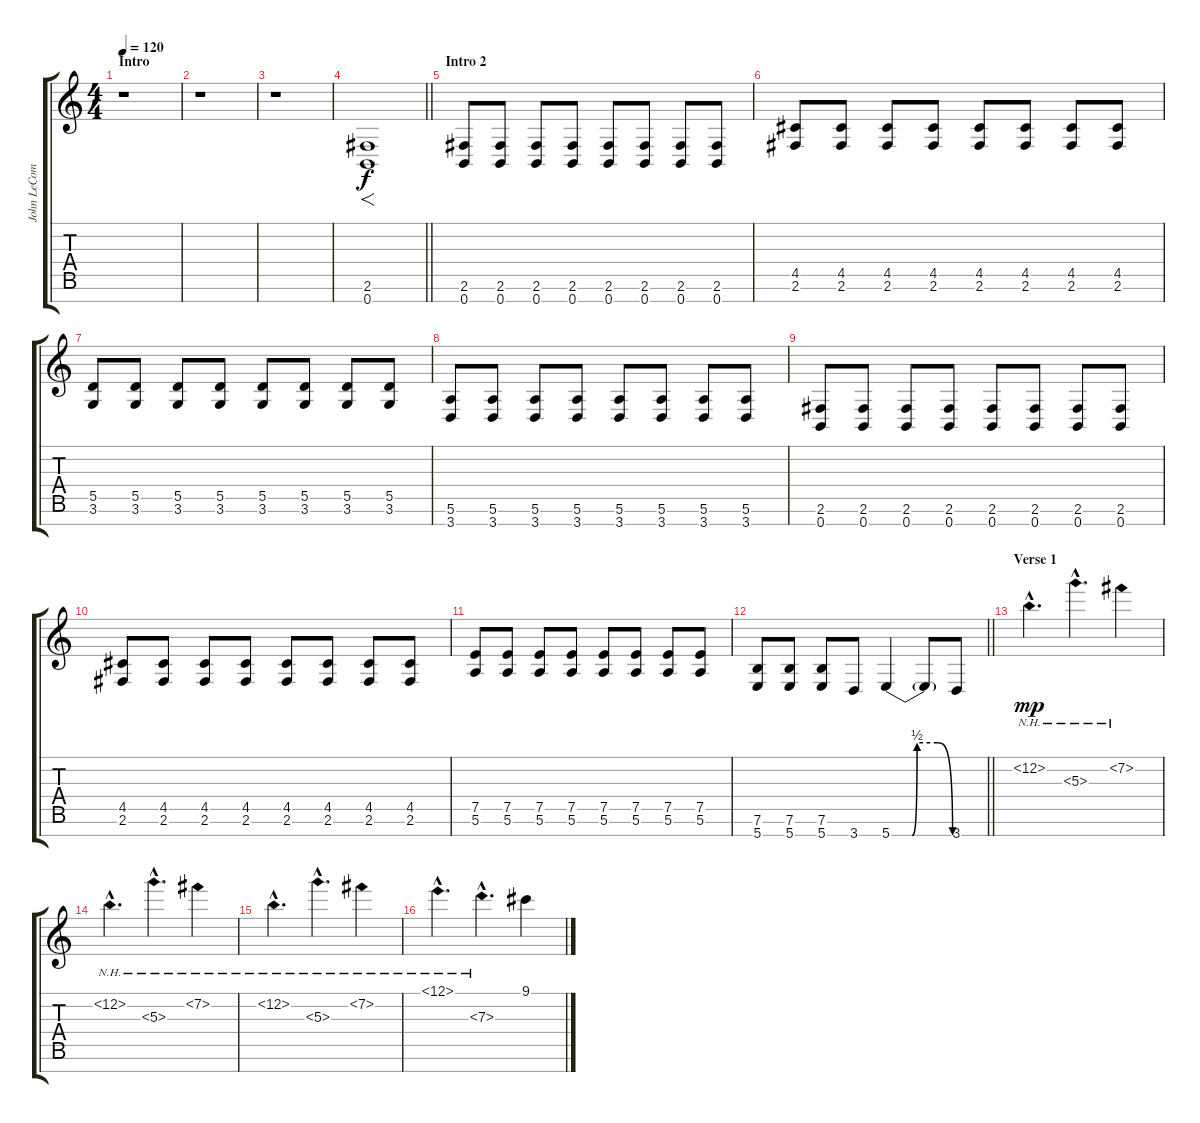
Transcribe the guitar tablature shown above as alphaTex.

\track ("John LeCompt" "John LeCom") {instrument distortionguitar}
\staff {score tabs}
\tuning (E4 B3 G3 D3 A2 E2 B1) {hide}
\ts (4 4)
\section ("" "Intro")
\tempo 120
\clef g2
\ks c
r.1{dy f instrument distortionguitar} |
r.1 |
r.1 |
\barLineRight lightlight
(2.6 0.7).1{f} |
\section ("" "Intro 2")
(2.6 0.7).8 (2.6 0.7).8 (2.6 0.7).8 (2.6 0.7).8 (2.6 0.7).8 (2.6 0.7).8 (2.6 0.7).8 (2.6 0.7).8 |
(4.5 2.6).8 (4.5 2.6).8 (4.5 2.6).8 (4.5 2.6).8 (4.5 2.6).8 (4.5 2.6).8 (4.5 2.6).8 (4.5 2.6).8 |
(5.5 3.6).8 (5.5 3.6).8 (5.5 3.6).8 (5.5 3.6).8 (5.5 3.6).8 (5.5 3.6).8 (5.5 3.6).8 (5.5 3.6).8 |
(5.6 3.7).8 (5.6 3.7).8 (5.6 3.7).8 (5.6 3.7).8 (5.6 3.7).8 (5.6 3.7).8 (5.6 3.7).8 (5.6 3.7).8 |
(2.6 0.7).8 (2.6 0.7).8 (2.6 0.7).8 (2.6 0.7).8 (2.6 0.7).8 (2.6 0.7).8 (2.6 0.7).8 (2.6 0.7).8 |
(4.5 2.6).8 (4.5 2.6).8 (4.5 2.6).8 (4.5 2.6).8 (4.5 2.6).8 (4.5 2.6).8 (4.5 2.6).8 (4.5 2.6).8 |
(7.5 5.6).8 (7.5 5.6).8 (7.5 5.6).8 (7.5 5.6).8 (7.5 5.6).8 (7.5 5.6).8 (7.5 5.6).8 (7.5 5.6).8 |
\barLineRight lightlight
(7.6 5.7).8 (7.6 5.7).8 (7.6 5.7).8 3.7.8 5.7{be (custom 0 0 20 0 25 2 45 2 60 0)}.4 5.7{t}.8 3.7.8 |
\section ("" "Verse 1")
12.2{nh hac}.4{d dy mp instrument acousticguitarsteel} 5.3{nh hac}.4{d} 7.2{nh}.4 |
12.2{nh hac}.4{d} 5.3{nh hac}.4{d} 7.2{nh}.4 |
12.2{nh hac}.4{d} 5.3{nh hac}.4{d} 7.2{nh}.4 |
12.1{nh hac}.4{d} 7.3{nh hac}.4{d} 9.1.4
